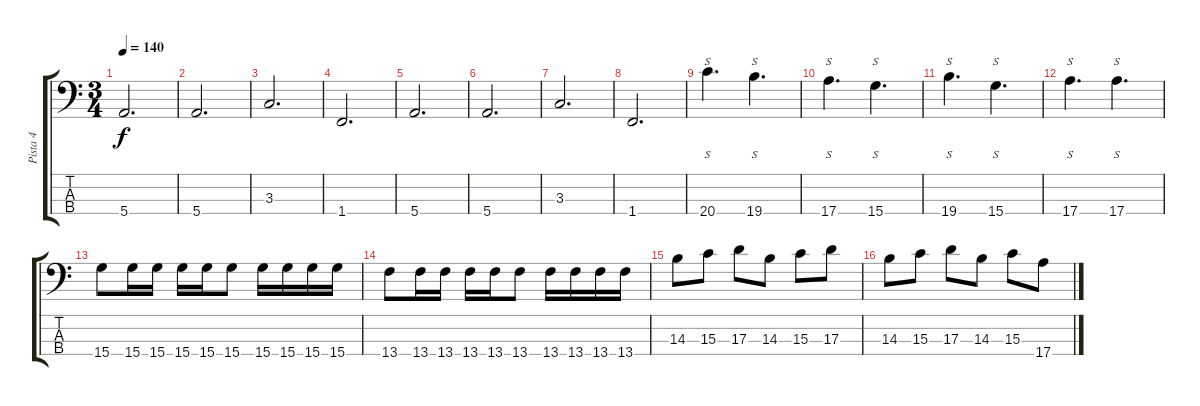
\track ("Pista 4" "Pista 4") {instrument electricbassfinger}
\staff {score tabs}
\tuning (G2 D2 A1 E1) {hide}
\ts (3 4)
\tempo 140
\clef f4
\ks c
5.4.2{d dy f} |
5.4.2{d} |
3.3.2{d} |
1.4.2{d} |
5.4.2{d} |
5.4.2{d} |
3.3.2{d} |
1.4.2{d} |
20.4.4{s d} 19.4.4{s d} |
17.4.4{s d} 15.4.4{s d} |
19.4.4{s d} 15.4.4{s d} |
17.4.4{s d} 17.4.4{s d} |
15.4.8 15.4.16 15.4.16 15.4.16 15.4.16 15.4.8 15.4.16 15.4.16 15.4.16 15.4.16 |
13.4.8 13.4.16 13.4.16 13.4.16 13.4.16 13.4.8 13.4.16 13.4.16 13.4.16 13.4.16 |
14.3.8 15.3.8 17.3.8 14.3.8 15.3.8 17.3.8 |
14.3.8 15.3.8 17.3.8 14.3.8 15.3.8 17.4.8
